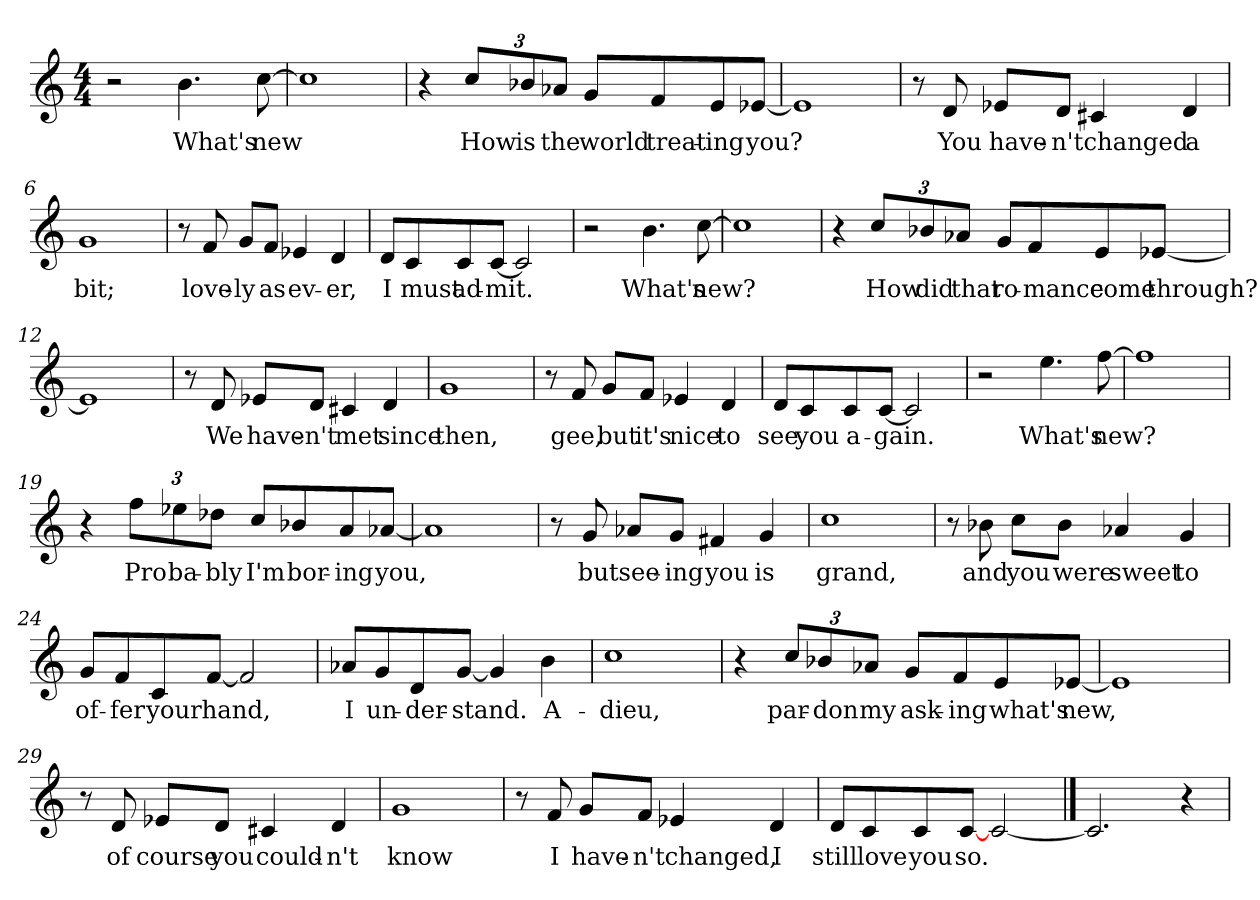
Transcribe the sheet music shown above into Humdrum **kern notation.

**kern	**text
*part1	*part1
*staff1	*staff1
*clefG2	*
*k[]	*
*C:	*
*M4/4	*
=1	=1
2r	.
4.b\	What's
[8cc\	new
=2	=2
1cc]	.
=3	=3
4r	.
*Xbrackettup	*
12cc/L	How
12b-X/	-is
12a-X/J	-the
8g/L	-world
8f/	-treat-
8e/	-ing
[8e-X/J	-you?
=4	=4
1e-]	.
!!LO:LB:g=z
=5	=5
8r	.
8d/	You
8e-X/L	-have-
8d/J	-n't
4c#X/	-changed
4d/	-a
=6	=6
1g	-bit;
=7	=7
8r	.
8f/	-love-
8g/L	-ly
8f/J	-as
4e-X/	-ev-
4d/	-er,
=8	=8
8d/L	-I
8c/	-must
8c/	-ad-
[8c/J	-mit.
2c/]	.
!!LO:LB:g=z
=9	=9
2r	.
4.b\	What's
[8cc\	new?
=10	=10
1cc]	.
=11	=11
4r	.
12cc/L	How
12b-X/	-did
12a-X/J	-that
8g/L	-ro-
8f/	-mance
8e/	-come
[8e-X/J	through?
=12	=12
1e-]	.
!!LO:LB:g=z
=13	=13
8r	.
8d/	We
8e-X/L	-have-
8d/J	-n't
4c#X/	-met
4d/	-since
=14	=14
1g	-then,
=15	=15
8r	.
8f/	-gee,
8g/L	-but
8f/J	-it's
4e-X/	-nice
4d/	-to
=16	=16
8d/L	-see
8c/	-you
8c/	-a-
[8c/J	-gain.
2c/]	.
!!LO:LB:g=z
=17	=17
2r	.
4.ee\	What's
[8ff\	-new?
=18	=18
1ff]	.
=19	=19
4r	.
12ff\L	Pro
12ee-X\	-ba-
12dd-X\J	-bly
8cc/L	-I'm
8b-X/	-bor-
8a/	-ing
[8a-X/J	-you,
=20	=20
1a-]	.
=21	=21
8r	.
8g/	but
8a-X/L	-see-
8g/J	-ing
4f#X/	-you
4g/	-is
!!LO:LB:g=z
=22	=22
1cc	-grand,
=23	=23
8r	.
8b-X\	-and
8cc\L	-you
8b-\J	-were
4a-X/	-sweet
4g/	-to
=24	=24
8g/L	-of-
8f/	-fer
8c/	-your
[8f/J	-hand,
2f/]	.
=25	=25
8a-X/L	I
8g/	-un-
8d/	-der-
[8g/J	-stand.
4g/]	.
4b\	-A-
!!LO:LB:g=z
=26	=26
1cc	-dieu,
=27	=27
4r	.
12cc/L	-par-
12b-X/	-don
12a-X/J	-my
8g/L	-ask-
8f/	-ing
8e/	-what's
[8e-X/J	-new,
=28	=28
1e-]	.
=29	=29
8r	.
8d/	of
8e-X/L	-course
8d/J	-you
4c#X/	-could-
4d/	-n't
!!LO:LB:g=z
=30	=30
1g	-know
=31	=31
8r	.
8f/	-I
8g/L	-have-
8f/J	-n't
4e-X/	-changed,
4d/	-I
=32	=32
8d/L	-still
8c/	-love
8c/	-you
[8c/J	-so.
[2c/	.
==33	==33
2.c/]	.
4r	.
=	=
*-	*-
